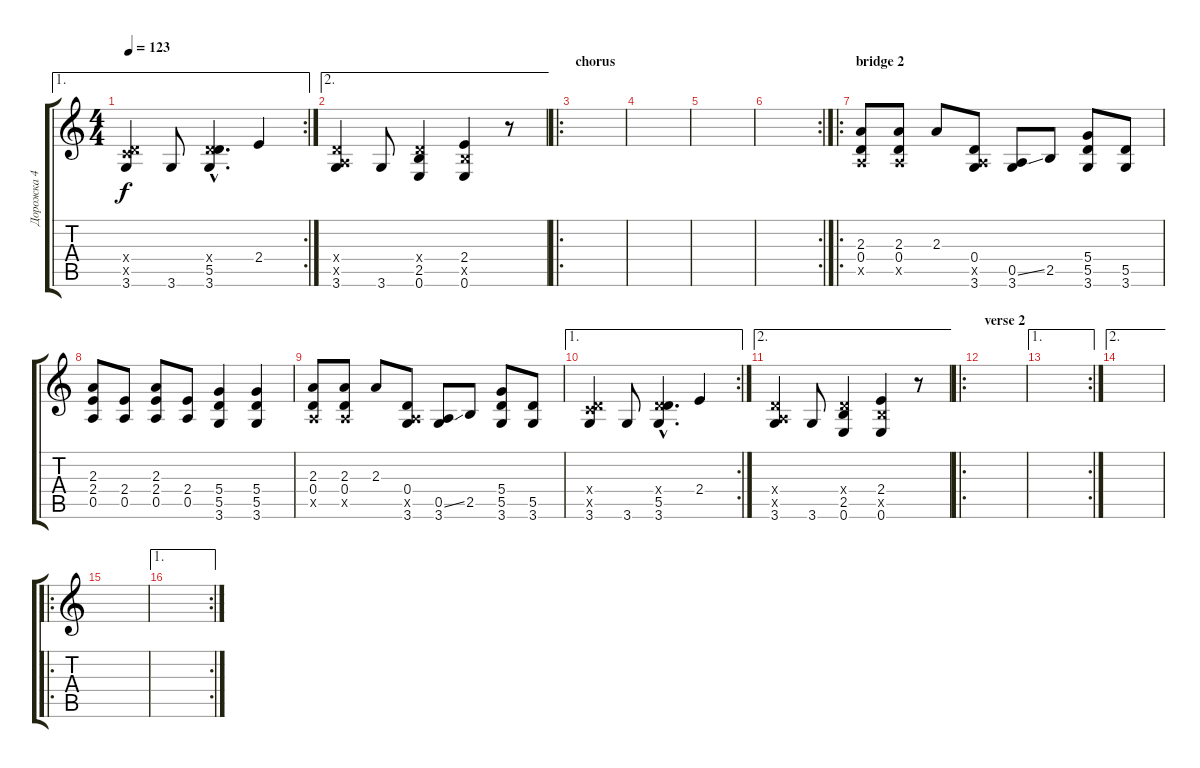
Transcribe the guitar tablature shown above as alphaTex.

\track ("Дорожка 4" "Дорожка 4") {instrument distortionguitar}
\staff {score tabs}
\tuning (E4 B3 G3 D3 A2 E2) {hide}
\ae 1
\rc 2
\ts (4 4)
\tempo 123
\clef g2
\ks c
(0.4{x} 3.5{x} 3.6).4{dy f} 3.6.8 (0.4{hac x} 5.5{hac} 3.6{hac}).4{d} 2.4.4 |
\ae 2
(0.4{x} 0.5{x} 3.6).4 3.6.8 (0.4{x} 2.5 0.6).4 (2.4 2.5{x} 0.6).4 r.8 |
\ro
\section ("" "chorus")
|
|
|
\rc 2
|
\ro
\section ("" "bridge 2")
(2.3 0.4 0.5{x}).8 (2.3 0.4 0.5{x}).8 2.3.8 (0.4 0.5{x} 3.6).8 (0.5{ss} 3.6).8 2.5.8 (5.4 5.5 3.6).8 (5.5 3.6).8 |
(2.3 2.4 0.5).8 (2.4 0.5).8 (2.3 2.4 0.5).8 (2.4 0.5).8 (5.4 5.5 3.6).4 (5.4 5.5 3.6).4 |
(2.3 0.4 0.5{x}).8 (2.3 0.4 0.5{x}).8 2.3.8 (0.4 0.5{x} 3.6).8 (0.5{ss} 3.6).8 2.5.8 (5.4 5.5 3.6).8 (5.5 3.6).8 |
\ae 1
\rc 2
(0.4{x} 3.5{x} 3.6).4 3.6.8 (0.4{hac x} 5.5{hac} 3.6{hac}).4{d} 2.4.4 |
\ae 2
(0.4{x} 0.5{x} 3.6).4 3.6.8 (0.4{x} 2.5 0.6).4 (2.4 2.5{x} 0.6).4 r.8 |
\ro
\section ("" "verse 2")
|
\ae 1
\rc 2
|
\ae 2
|
\ro
|
\ae 1
\rc 2
